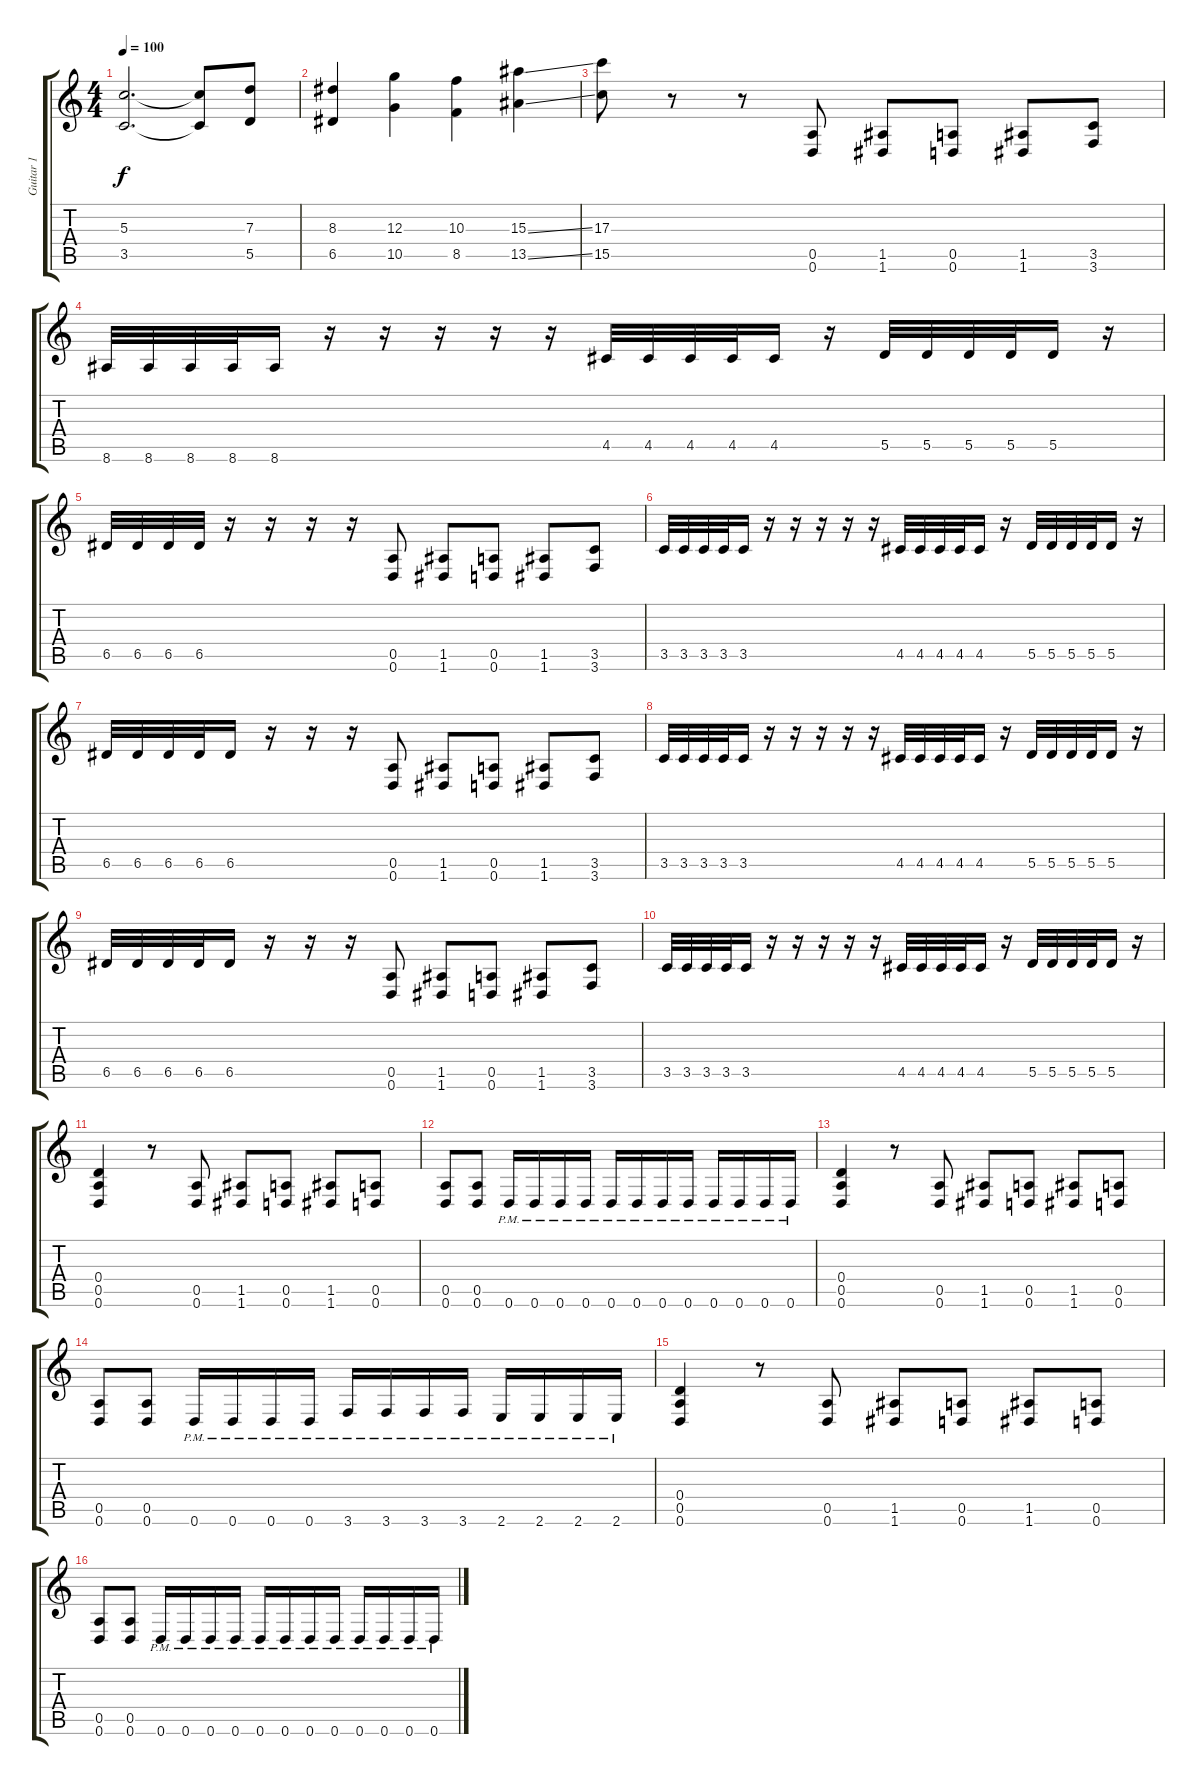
\track ("Guitar 1" "Guitar 1") {instrument distortionguitar}
\staff {score tabs}
\tuning (E4 B3 G3 D3 A2 D2) {hide}
\ts (4 4)
\tempo 100
\clef g2
\ks c
(5.3 3.5).2{d dy f} (5.3{t} 3.5{t}).8 (7.3 5.5).8 |
(8.3 6.5).4 (12.3 10.5).4 (10.3 8.5).4 (15.3{ss} 13.5{ss}).4 |
(17.3 15.5).8 r.8 r.8 (0.5 0.6).8 (1.5 1.6).8 (0.5 0.6).8 (1.5 1.6).8 (3.5 3.6).8 |
8.6.32 8.6.32 8.6.32 8.6.32 8.6.16 r.16 r.16 r.16 r.16 r.16 4.5.32 4.5.32 4.5.32 4.5.32 4.5.16 r.16 5.5.32 5.5.32 5.5.32 5.5.32 5.5.16 r.16 |
6.5.32 6.5.32 6.5.32 6.5.32 r.16 r.16 r.16 r.16 (0.5 0.6).8 (1.5 1.6).8 (0.5 0.6).8 (1.5 1.6).8 (3.5 3.6).8 |
3.5.32 3.5.32 3.5.32 3.5.32 3.5.16 r.16 r.16 r.16 r.16 r.16 4.5.32 4.5.32 4.5.32 4.5.32 4.5.16 r.16 5.5.32 5.5.32 5.5.32 5.5.32 5.5.16 r.16 |
6.5.32 6.5.32 6.5.32 6.5.32 6.5.16 r.16 r.16 r.16 (0.5 0.6).8 (1.5 1.6).8 (0.5 0.6).8 (1.5 1.6).8 (3.5 3.6).8 |
3.5.32 3.5.32 3.5.32 3.5.32 3.5.16 r.16 r.16 r.16 r.16 r.16 4.5.32 4.5.32 4.5.32 4.5.32 4.5.16 r.16 5.5.32 5.5.32 5.5.32 5.5.32 5.5.16 r.16 |
6.5.32 6.5.32 6.5.32 6.5.32 6.5.16 r.16 r.16 r.16 (0.5 0.6).8 (1.5 1.6).8 (0.5 0.6).8 (1.5 1.6).8 (3.5 3.6).8 |
3.5.32 3.5.32 3.5.32 3.5.32 3.5.16 r.16 r.16 r.16 r.16 r.16 4.5.32 4.5.32 4.5.32 4.5.32 4.5.16 r.16 5.5.32 5.5.32 5.5.32 5.5.32 5.5.16 r.16 |
(0.4 0.5 0.6).4 r.8 (0.5 0.6).8 (1.5 1.6).8 (0.5 0.6).8 (1.5 1.6).8 (0.5 0.6).8 |
(0.5 0.6).8 (0.5 0.6).8 0.6{pm}.16 0.6{pm}.16 0.6{pm}.16 0.6{pm}.16 0.6{pm}.16 0.6{pm}.16 0.6{pm}.16 0.6{pm}.16 0.6{pm}.16 0.6{pm}.16 0.6{pm}.16 0.6{pm}.16 |
(0.4 0.5 0.6).4 r.8 (0.5 0.6).8 (1.5 1.6).8 (0.5 0.6).8 (1.5 1.6).8 (0.5 0.6).8 |
(0.5 0.6).8 (0.5 0.6).8 0.6{pm}.16 0.6{pm}.16 0.6{pm}.16 0.6{pm}.16 3.6{pm}.16 3.6{pm}.16 3.6{pm}.16 3.6{pm}.16 2.6{pm}.16 2.6{pm}.16 2.6{pm}.16 2.6{pm}.16 |
(0.4 0.5 0.6).4 r.8 (0.5 0.6).8 (1.5 1.6).8 (0.5 0.6).8 (1.5 1.6).8 (0.5 0.6).8 |
(0.5 0.6).8 (0.5 0.6).8 0.6{pm}.16 0.6{pm}.16 0.6{pm}.16 0.6{pm}.16 0.6{pm}.16 0.6{pm}.16 0.6{pm}.16 0.6{pm}.16 0.6{pm}.16 0.6{pm}.16 0.6{pm}.16 0.6{pm}.16
